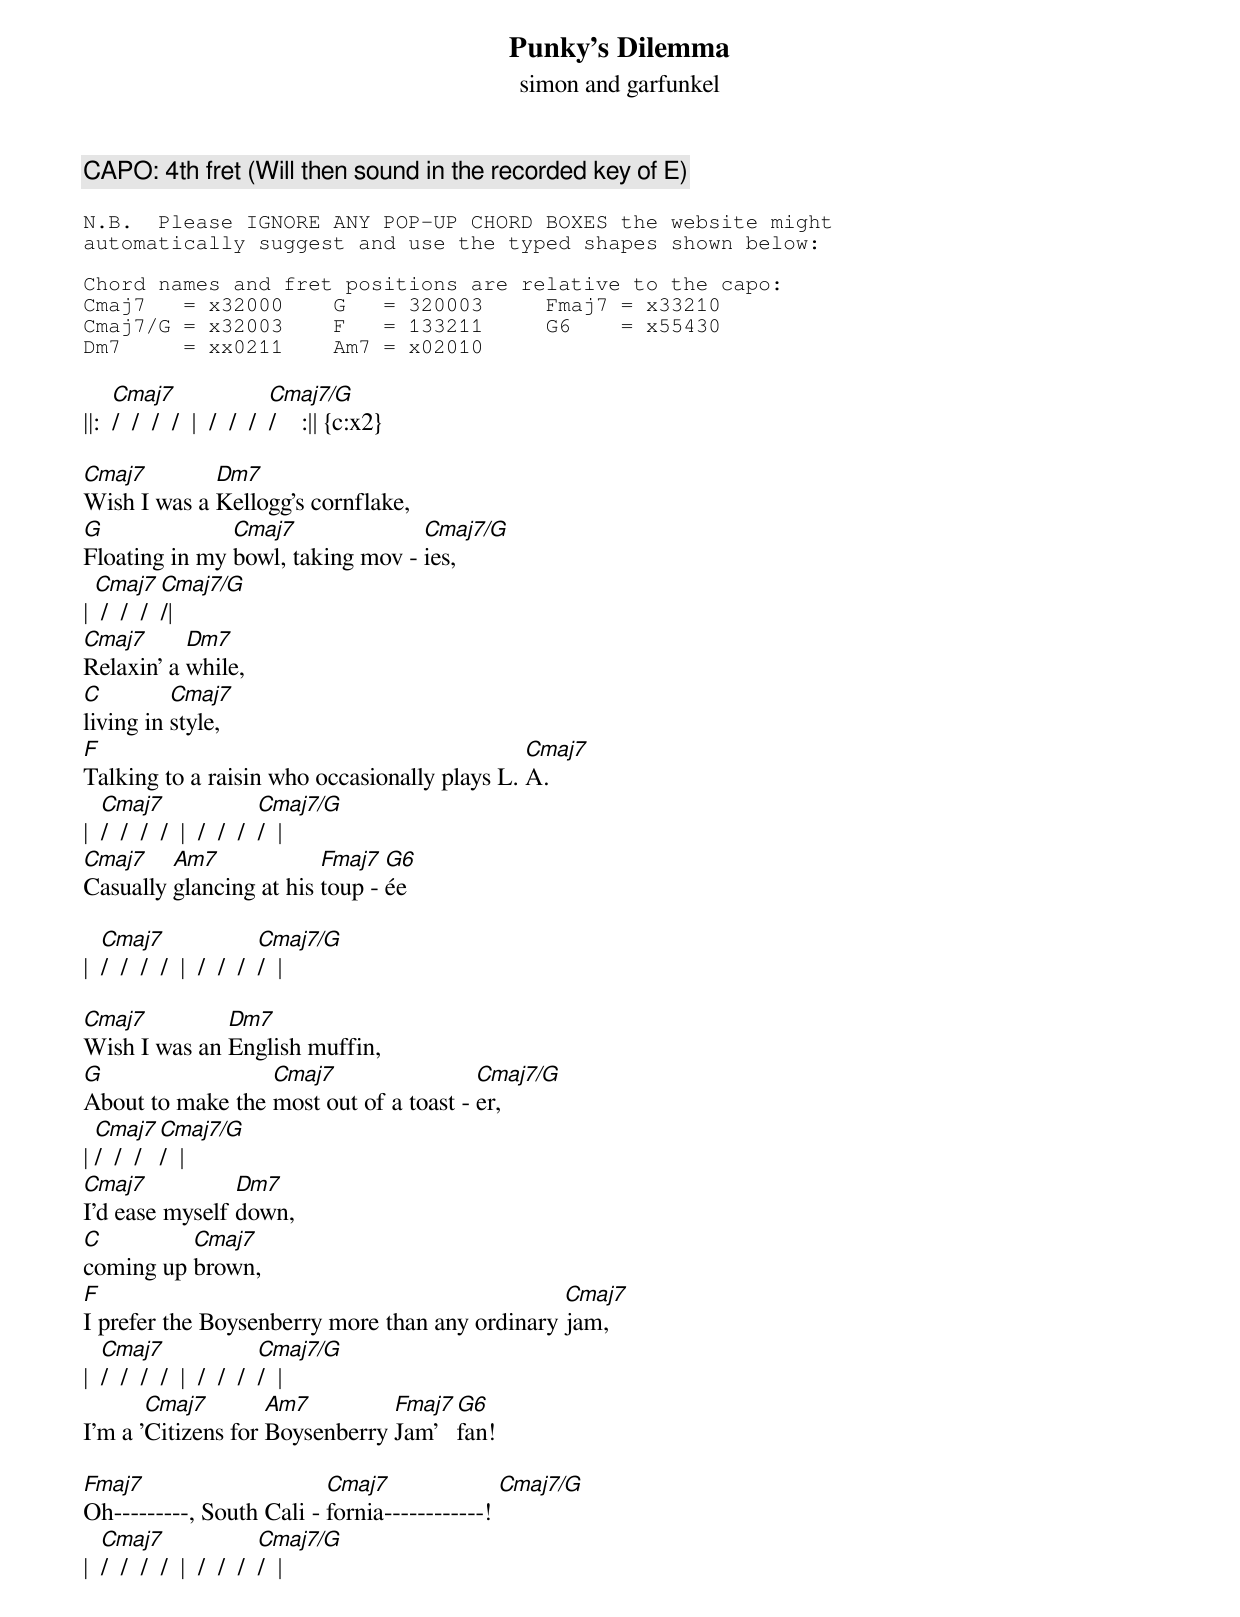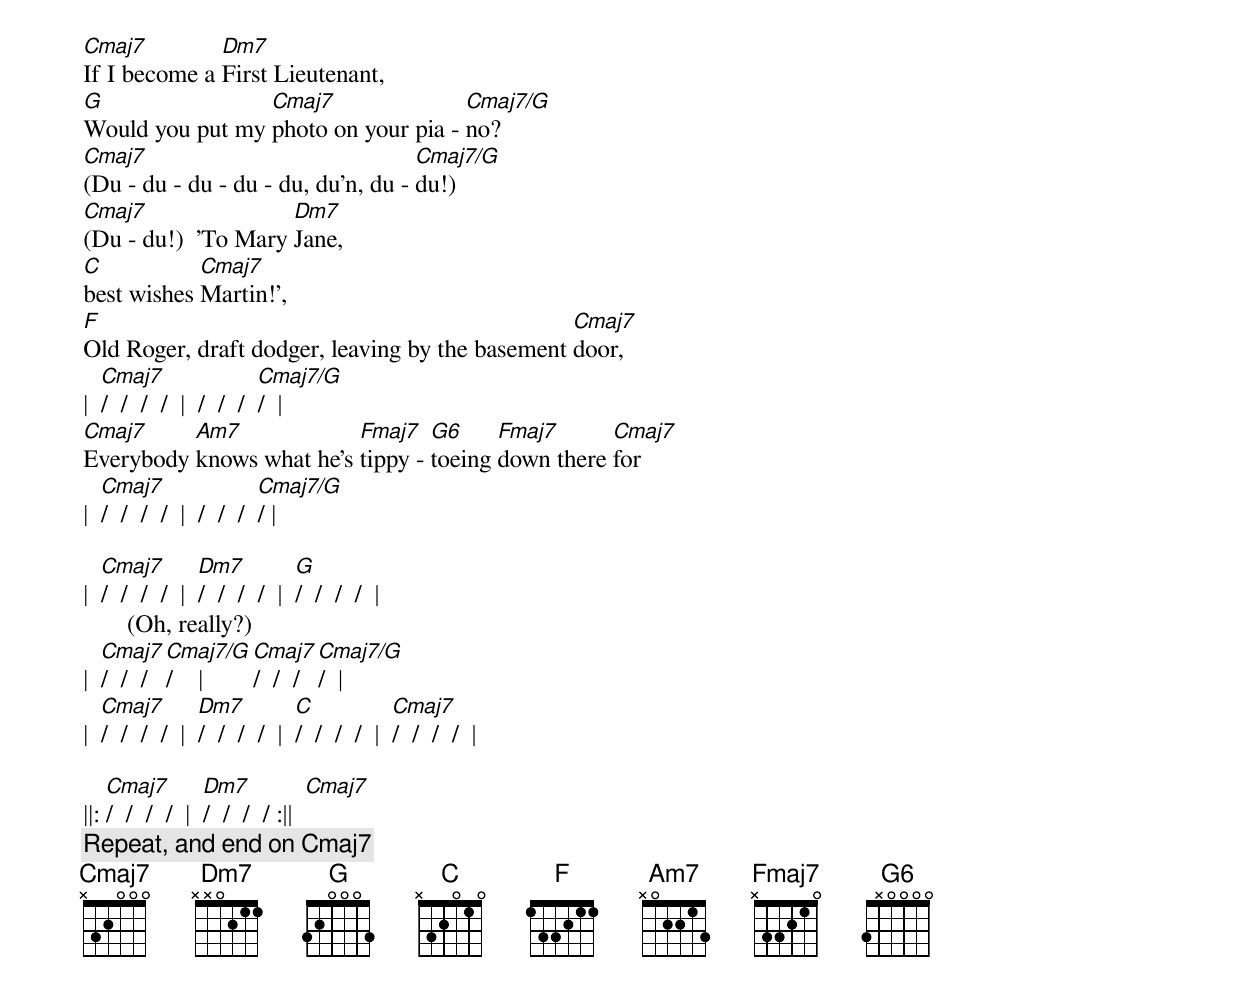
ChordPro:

{title: Punky's Dilemma}
{subtitle: simon and garfunkel}

{c:CAPO: 4th fret (Will then sound in the recorded key of E)}

{sot}
N.B.  Please IGNORE ANY POP-UP CHORD BOXES the website might
automatically suggest and use the typed shapes shown below:

Chord names and fret positions are relative to the capo:
Cmaj7   = x32000    G   = 320003     Fmaj7 = x33210
Cmaj7/G = x32003    F   = 133211     G6    = x55430
Dm7     = xx0211    Am7 = x02010
{eot}

||:  [Cmaj7]/  /  /  /  |  /  /  /  [Cmaj7/G]/    :|| {c:x2}

[Cmaj7]Wish I was a [Dm7]Kellogg's cornflake,
[G]Floating in my [Cmaj7]bowl, taking mov - [Cmaj7/G]ies,
| [Cmaj7] /  /  /  [Cmaj7/G]/|
[Cmaj7]Relaxin’ a [Dm7]while,
[C]living in [Cmaj7]style,
[F]Talking to a raisin who occasionally plays L. [Cmaj7]A.
|  [Cmaj7]/  /  /  /  |  /  /  /  [Cmaj7/G]/  |
[Cmaj7]Casually [Am7]glancing at his [Fmaj7]toup - [G6]ée

|  [Cmaj7]/  /  /  /  |  /  /  /  [Cmaj7/G]/  |

[Cmaj7]Wish I was an [Dm7]English muffin,
[G]About to make the [Cmaj7]most out of a toast - [Cmaj7/G]er,
| [Cmaj7]/  /  /  [Cmaj7/G]/  |
[Cmaj7]I'd ease myself [Dm7]down,
[C]coming up [Cmaj7]brown,
[F]I prefer the Boysenberry more than any ordinary [Cmaj7]jam,
|  [Cmaj7]/  /  /  /  |  /  /  /  [Cmaj7/G]/  |
I'm a '[Cmaj7]Citizens for [Am7]Boysenberry [Fmaj7]Jam'  [G6]fan!

[Fmaj7]Oh---------, South Cali - [Cmaj7]fornia------------! [Cmaj7/G]
|  [Cmaj7]/  /  /  /  |  /  /  /  [Cmaj7/G]/  |

[Cmaj7]If I become a [Dm7]First Lieutenant,
[G]Would you put my [Cmaj7]photo on your pia - [Cmaj7/G]no?
[Cmaj7](Du - du - du - du - du, du'n, du - [Cmaj7/G]du!)
[Cmaj7](Du - du!)  'To Mary [Dm7]Jane,
[C]best wishes [Cmaj7]Martin!',
[F]Old Roger, draft dodger, leaving by the basement [Cmaj7]door,
|  [Cmaj7]/  /  /  /  |  /  /  /  [Cmaj7/G]/  |
[Cmaj7]Everybody [Am7]knows what he's [Fmaj7]tippy - [G6]toeing [Fmaj7]down there [Cmaj7]for
|  [Cmaj7]/  /  /  /  |  /  /  /  [Cmaj7/G]/ |

|  [Cmaj7]/  /  /  /  |  [Dm7]/  /  /  /  |  [G]/  /  /  /  |
       (Oh, really?)
|  [Cmaj7]/  /  /  [Cmaj7/G]/    |   [Cmaj7]/  /  /  [Cmaj7/G]/  |
|  [Cmaj7]/  /  /  /  |  [Dm7]/  /  /  /  |  [C]/  /  /  /  |  [Cmaj7]/  /  /  /  |

||: [Cmaj7]/  /  /  /  |  [Dm7]/  /  /  / :||  [Cmaj7]
{c:Repeat, and end on Cmaj7}
{define: Cmaj7/G 0 3 3 2 0 0 3}
